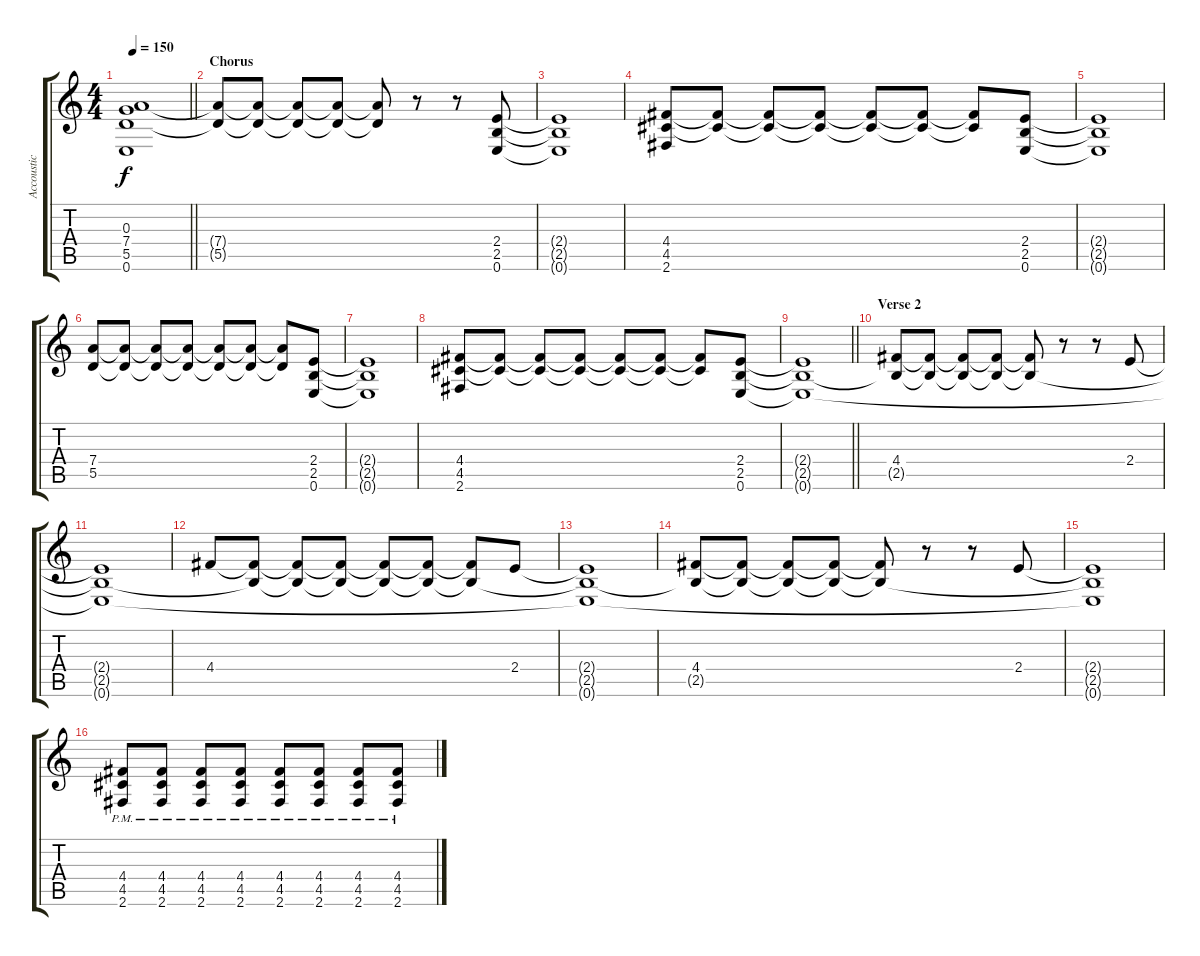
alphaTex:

\track ("Accoustic / Rhythm" "Accoustic ") {instrument overdrivenguitar}
\staff {score tabs}
\tuning (E4 B3 G3 D3 A2 E2) {hide}
\ts (4 4)
\tempo 150
\clef g2
\barLineRight lightlight
\ks c
(0.3{t} 7.4 5.5 0.6{t}).1{dy f} |
\section ("" "Chorus")
(7.4{t} 5.5{t}).8 (7.4{t} 5.5{t}).8 (7.4{t} 5.5{t}).8 (7.4{t} 5.5{t}).8 (7.4{t} 5.5{t}).8 r.8 r.8 (2.4 2.5 0.6).8{volume 12 instrument overdrivenguitar} |
(2.4{t} 2.5{t} 0.6{t}).1 |
(4.4 4.5 2.6).8 (4.4{t} 4.5{t}).8 (4.4{t} 4.5{t}).8 (4.4{t} 4.5{t}).8 (4.4{t} 4.5{t}).8 (4.4{t} 4.5{t}).8 (4.4{t} 4.5{t}).8 (2.4 2.5 0.6).8 |
(2.4{t} 2.5{t} 0.6{t}).1 |
(7.4 5.5).8 (7.4{t} 5.5{t}).8 (7.4{t} 5.5{t}).8 (7.4{t} 5.5{t}).8 (7.4{t} 5.5{t}).8 (7.4{t} 5.5{t}).8 (7.4{t} 5.5{t}).8 (2.4 2.5 0.6).8 |
(2.4{t} 2.5{t} 0.6{t}).1 |
(4.4 4.5 2.6).8 (4.4{t} 4.5{t}).8 (4.4{t} 4.5{t}).8 (4.4{t} 4.5{t}).8 (4.4{t} 4.5{t}).8 (4.4{t} 4.5{t}).8 (4.4{t} 4.5{t}).8 (2.4 2.5 0.6).8 |
\barLineRight lightlight
(2.4{t} 2.5{t} 0.6{t}).1 |
\section ("" "Verse 2")
(4.4 2.5{t}).8 (4.4{t} 2.5{t}).8 (4.4{t} 2.5{t}).8 (4.4{t} 2.5{t}).8 (4.4{t} 2.5{t}).8 r.8 r.8 2.4.8 |
(2.4{t} 2.5{t} 0.6{t}).1 |
4.4.8 (4.4{t} 2.5{t}).8 (4.4{t} 2.5{t}).8 (4.4{t} 2.5{t}).8 (4.4{t} 2.5{t}).8 (4.4{t} 2.5{t}).8 (4.4{t} 2.5{t}).8 2.4.8 |
(2.4{t} 2.5{t} 0.6{t}).1 |
(4.4 2.5{t}).8 (4.4{t} 2.5{t}).8 (4.4{t} 2.5{t}).8 (4.4{t} 2.5{t}).8 (4.4{t} 2.5{t}).8 r.8 r.8 2.4.8 |
(2.4{t} 2.5{t} 0.6{t}).1 |
(4.4{pm} 4.5{pm} 2.6{pm}).8{volume 16 instrument overdrivenguitar} (4.4{pm} 4.5{pm} 2.6{pm}).8 (4.4{pm} 4.5{pm} 2.6{pm}).8 (4.4{pm} 4.5{pm} 2.6{pm}).8 (4.4{pm} 4.5{pm} 2.6{pm}).8 (4.4{pm} 4.5{pm} 2.6{pm}).8 (4.4{pm} 4.5{pm} 2.6{pm}).8 (4.4{pm} 4.5{pm} 2.6{pm}).8
